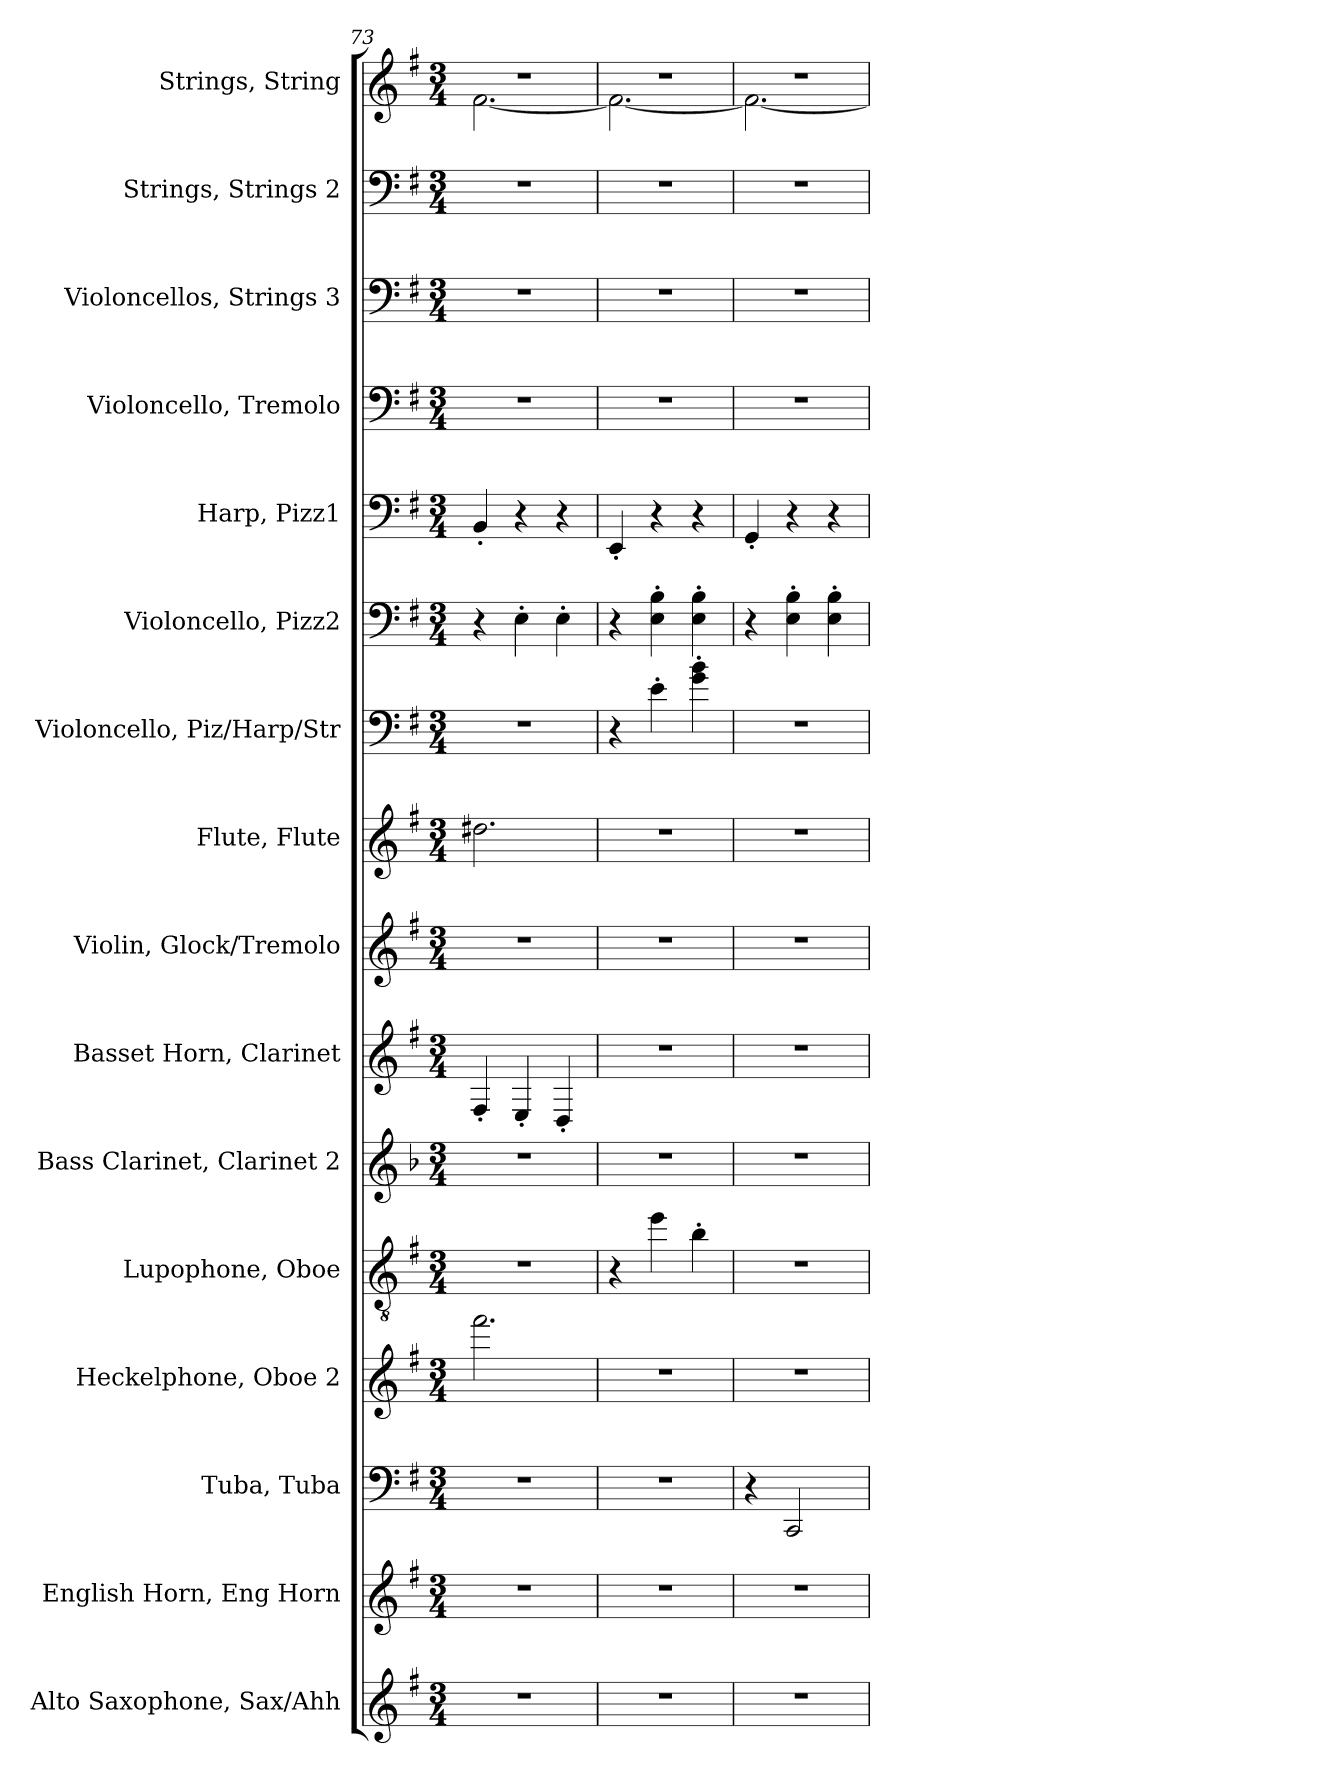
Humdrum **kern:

**kern	**kern	**kern	**kern	**kern	**kern	**kern	**kern	**kern	**kern	**kern	**kern	**kern	**kern	**kern	**kern
*part16	*part15	*part14	*part13	*part12	*part11	*part10	*part9	*part8	*part7	*part6	*part5	*part4	*part3	*part2	*part1
*staff16	*staff15	*staff14	*staff13	*staff12	*staff11	*staff10	*staff9	*staff8	*staff7	*staff6	*staff5	*staff4	*staff3	*staff2	*staff1
*I"Alto Saxophone, Sax/Ahh	*I"English Horn, Eng Horn	*I"Tuba, Tuba	*I"Heckelphone, Oboe 2	*I"Lupophone, Oboe	*I"Bass Clarinet, Clarinet 2	*I"Basset Horn, Clarinet	*I"Violin, Glock/Tremolo	*I"Flute, Flute	*I"Violoncello, Piz/Harp/Str	*I"Violoncello, Pizz2	*I"Harp, Pizz1	*I"Violoncello, Tremolo	*I"Violoncellos, Strings 3	*I"Strings, Strings 2	*I"Strings, String
*I'A. Sax.	*I'E. Hn.	*I'Tba.	*I'Hph.	*I'Lph.	*I'B. Cl.	*I'Ba. Hn.	*I'Vln.	*I'Fl.	*I'Vc.	*I'Vc.	*I'Hrp.	*I'Vc.	*I'Vcs.	*I'St.	*I'St.
*clefG2	*clefG2	*clefF4	*clefG2	*clefGv2	*clefG2	*clefG2	*clefG2	*clefG2	*clefF4	*clefF4	*clefF4	*clefF4	*clefF4	*clefF4	*clefG2
*ITrd5c9	*ITrd4c7	*	*ITrd7c12	*ITrd7c12	*ITrd8c14	*ITrd4c7	*	*	*	*	*	*	*	*	*
*k[b-e-]	*k[]	*k[f#]	*k[f#]	*k[f#]	*k[b-]	*k[]	*k[f#]	*k[f#]	*k[f#]	*k[f#]	*k[f#]	*k[f#]	*k[f#]	*k[f#]	*k[f#]
*M3/4	*M3/4	*M3/4	*M3/4	*M3/4	*M3/4	*M3/4	*M3/4	*M3/4	*M3/4	*M3/4	*M3/4	*M3/4	*M3/4	*M3/4	*M3/4
=73	=73	=73	=73	=73	=73	=73	=73	=73	=73	=73	=73	=73	=73	=73	=73
*	*	*	*	*	*	*	*	*	*	*	*	*	*	*	*^
2.r	2.r	2.r	2.ff#\	2.r	2.r	4BB'/	2.r	2.dd#X\	2.r	4r	4BB'/	2.r	2.r	2.r	2.r	[2.f#\
.	.	.	.	.	.	4AA'/	.	.	.	4E'\	4r	.	.	.	.	.
.	.	.	.	.	.	4GG'/	.	.	.	4E'\	4r	.	.	.	.	.
!!LO:PB:g=z	!!
=74	=74	=74	=74	=74	=74	=74	=74	=74	=74	=74	=74	=74	=74	=74	=74	=74
2.r	2.r	2.r	2.r	4r	2.r	2.r	2.r	2.r	4r	4r	4EE'/	2.r	2.r	2.r	2.r	2.f#\_
.	.	.	.	4e\	.	.	.	.	4e'\	4E\' 4B\'	4r	.	.	.	.	.
.	.	.	.	4B'\	.	.	.	.	4g\' 4b\'	4E\' 4B\'	4r	.	.	.	.	.
=75	=75	=75	=75	=75	=75	=75	=75	=75	=75	=75	=75	=75	=75	=75	=75	=75
2.r	2.r	4r	2.r	2.r	2.r	2.r	2.r	2.r	2.r	4r	4GG'/	2.r	2.r	2.r	2.r	2.f#\_
.	.	2CC/	.	.	.	.	.	.	.	4E\' 4B\'	4r	.	.	.	.	.
.	.	.	.	.	.	.	.	.	.	4E\' 4B\'	4r	.	.	.	.	.
*	*	*	*	*	*	*	*	*	*	*	*	*	*	*	*v	*v
=	=	=	=	=	=	=	=	=	=	=	=	=	=	=	=
*-	*-	*-	*-	*-	*-	*-	*-	*-	*-	*-	*-	*-	*-	*-	*-
